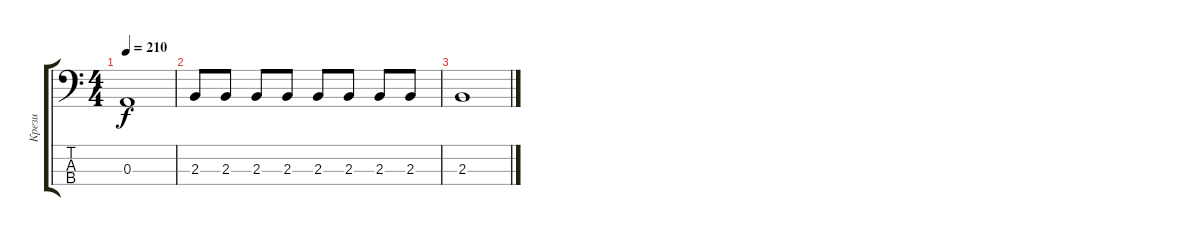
\track ("Крези" "Крези") {instrument electricbassfinger}
\staff {score tabs}
\tuning (G2 D2 A1 E1) {hide}
\ts (4 4)
\tempo 210
\clef f4
\ks c
0.3{t}.1{dy f} |
2.3.8 2.3.8 2.3.8 2.3.8 2.3.8 2.3.8 2.3.8 2.3.8 |
2.3.1
